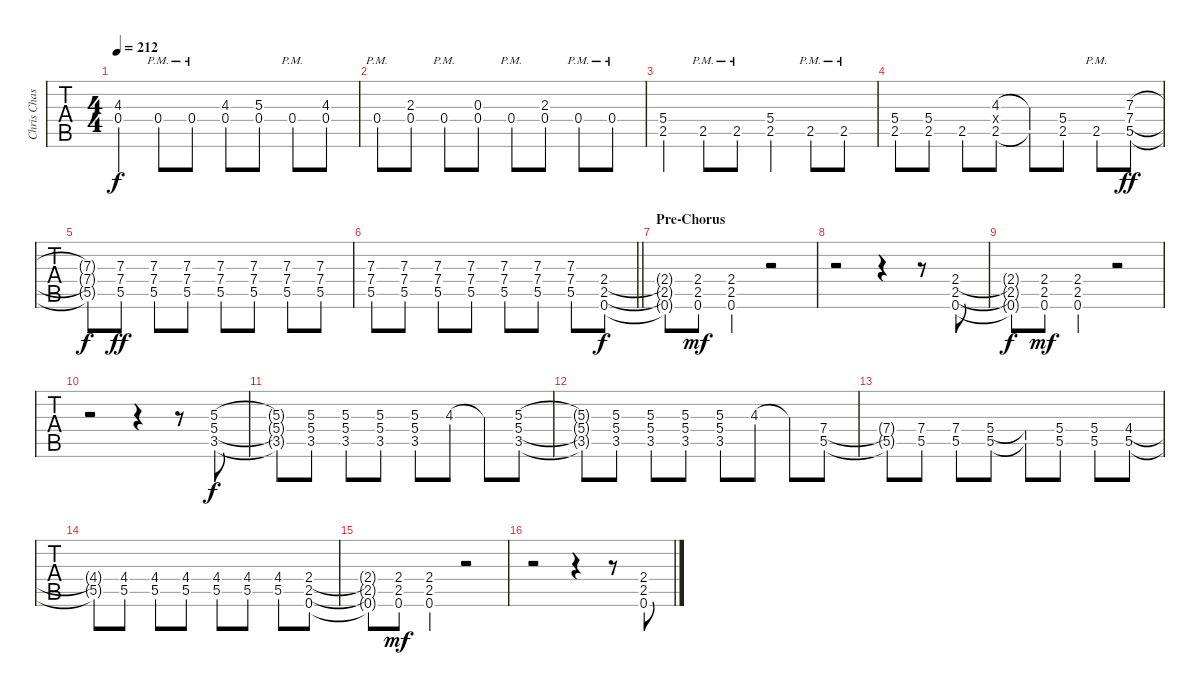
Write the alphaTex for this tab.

\track ("Chris Chasse - Guitar One" "Chris Chas") {instrument distortionguitar}
\staff {tabs}
\tuning (Eb4 Bb3 Gb3 Db3 Ab2 Eb2) {hide}
\ts (4 4)
\tempo 212
\clef g2
\ks c
(4.3{t} 0.4{t}).4{dy f} 0.4{pm}.8 0.4{pm}.8 (4.3 0.4).8 (5.3 0.4).8 0.4{pm}.8 (4.3 0.4).8 |
0.4{pm}.8 (2.3 0.4).8 0.4{pm}.8 (0.3 0.4).8 0.4{pm}.8 (2.3 0.4).8 0.4{pm}.8 0.4{pm}.8 |
(5.4 2.5).4 2.5{pm}.8 2.5{pm}.8 (5.4 2.5).4 2.5{pm}.8 2.5{pm}.8 |
(5.4 2.5).8 (5.4 2.5).8 2.5.8 (4.3 2.4{x} 2.5).8 (4.3{t} 2.5{t}).8 (5.4 2.5).8 2.5{pm}.8 (7.3 7.4 5.5).8{dy ff} |
(7.3{t} 7.4{t} 5.5{t}).8{dy f} (7.3 7.4 5.5).8{dy ff} (7.3 7.4 5.5).8 (7.3 7.4 5.5).8 (7.3 7.4 5.5).8 (7.3 7.4 5.5).8 (7.3 7.4 5.5).8 (7.3 7.4 5.5).8 |
\barLineRight lightlight
(7.3 7.4 5.5).8 (7.3 7.4 5.5).8 (7.3 7.4 5.5).8 (7.3 7.4 5.5).8 (7.3 7.4 5.5).8 (7.3 7.4 5.5).8 (7.3 7.4 5.5).8 (2.4 2.5 0.6).8{dy f} |
\section ("" "Pre-Chorus")
(2.4{t} 2.5{t} 0.6{t}).8 (2.4 2.5 0.6).8{dy mf} (2.4 2.5 0.6).4 r.2 |
r.2 r.4 r.8 (2.4 2.5 0.6).8 |
(2.4{t} 2.5{t} 0.6{t}).8{dy f} (2.4 2.5 0.6).8{dy mf} (2.4 2.5 0.6).4 r.2 |
r.2 r.4 r.8 (5.3 5.4 3.5).8{dy f} |
(5.3{t} 5.4{t} 3.5{t}).8 (5.3 5.4 3.5).8 (5.3 5.4 3.5).8 (5.3 5.4 3.5).8 (5.3 5.4 3.5).8 4.3.8 4.3{t}.8 (5.3 5.4 3.5).8 |
(5.3{t} 5.4{t} 3.5{t}).8 (5.3 5.4 3.5).8 (5.3 5.4 3.5).8 (5.3 5.4 3.5).8 (5.3 5.4 3.5).8 4.3.8 4.3{t}.8 (7.4 5.5).8 |
(7.4{t} 5.5{t}).8 (7.4 5.5).8 (7.4 5.5).8 (5.4 5.5).8 (5.4{t} 5.5{t}).8 (5.4 5.5).8 (5.4 5.5).8 (4.4 5.5).8 |
(4.4{t} 5.5{t}).8 (4.4 5.5).8 (4.4 5.5).8 (4.4 5.5).8 (4.4 5.5).8 (4.4 5.5).8 (4.4 5.5).8 (2.4 2.5 0.6).8 |
(2.4{t} 2.5{t} 0.6{t}).8 (2.4 2.5 0.6).8{dy mf} (2.4 2.5 0.6).4 r.2 |
r.2 r.4 r.8 (2.4 2.5 0.6).8
